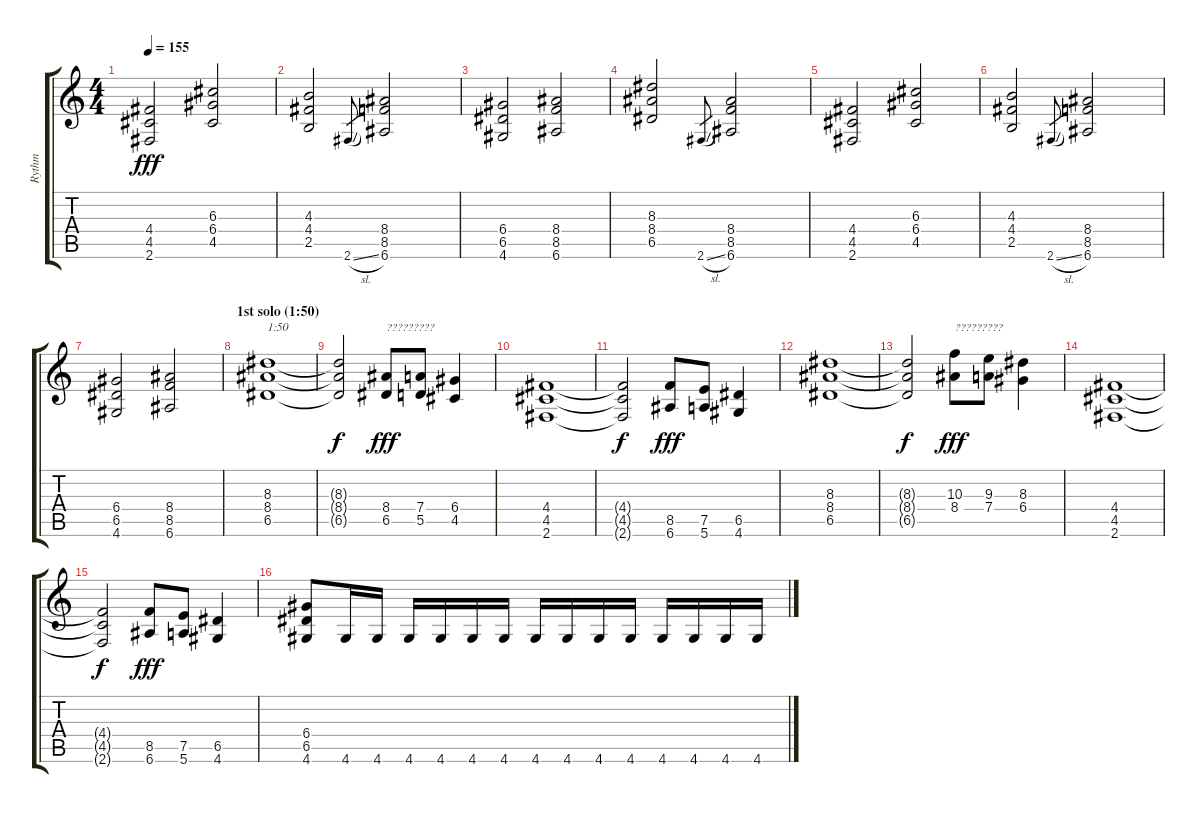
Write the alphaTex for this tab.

\track ("Rythm" "Rythm") {instrument distortionguitar}
\staff {score tabs}
\tuning (E4 B3 G3 D3 A2 E2) {hide}
\ts (4 4)
\tempo 155
\clef g2
\ks c
(4.4 4.5 2.6).2{dy fff} (6.3 6.4 4.5).2 |
(4.3 4.4 2.5).2 2.6{sl}.8{gr} (8.4 8.5 6.6).2 |
(6.4 6.5 4.6).2 (8.4 8.5 6.6).2 |
(8.3 8.4 6.5).2 2.6{sl}.8{gr} (8.4 8.5 6.6).2 |
(4.4 4.5 2.6).2 (6.3 6.4 4.5).2 |
(4.3 4.4 2.5).2 2.6{sl}.8{gr} (8.4 8.5 6.6).2 |
(6.4 6.5 4.6).2 (8.4 8.5 6.6).2 |
\section ("" "1st solo (1:50)")
(8.3 8.4 6.5).1{txt "1:50"} |
(8.3{t} 8.4{t} 6.5{t}).2{dy f} (8.4 6.5).8{txt "?????????" dy fff} (7.4 5.5).8 (6.4 4.5).4 |
(4.4 4.5 2.6).1 |
(4.4{t} 4.5{t} 2.6{t}).2{dy f} (8.5 6.6).8{dy fff} (7.5 5.6).8 (6.5 4.6).4 |
(8.3 8.4 6.5).1 |
(8.3{t} 8.4{t} 6.5{t}).2{dy f} (10.3 8.4).8{txt "?????????" dy fff} (9.3 7.4).8 (8.3 6.4).4 |
(4.4 4.5 2.6).1 |
(4.4{t} 4.5{t} 2.6{t}).2{dy f} (8.5 6.6).8{dy fff} (7.5 5.6).8 (6.5 4.6).4 |
(6.4 6.5 4.6).8 4.6.16 4.6.16 4.6.16 4.6.16 4.6.16 4.6.16 4.6.16 4.6.16 4.6.16 4.6.16 4.6.16 4.6.16 4.6.16 4.6.16
